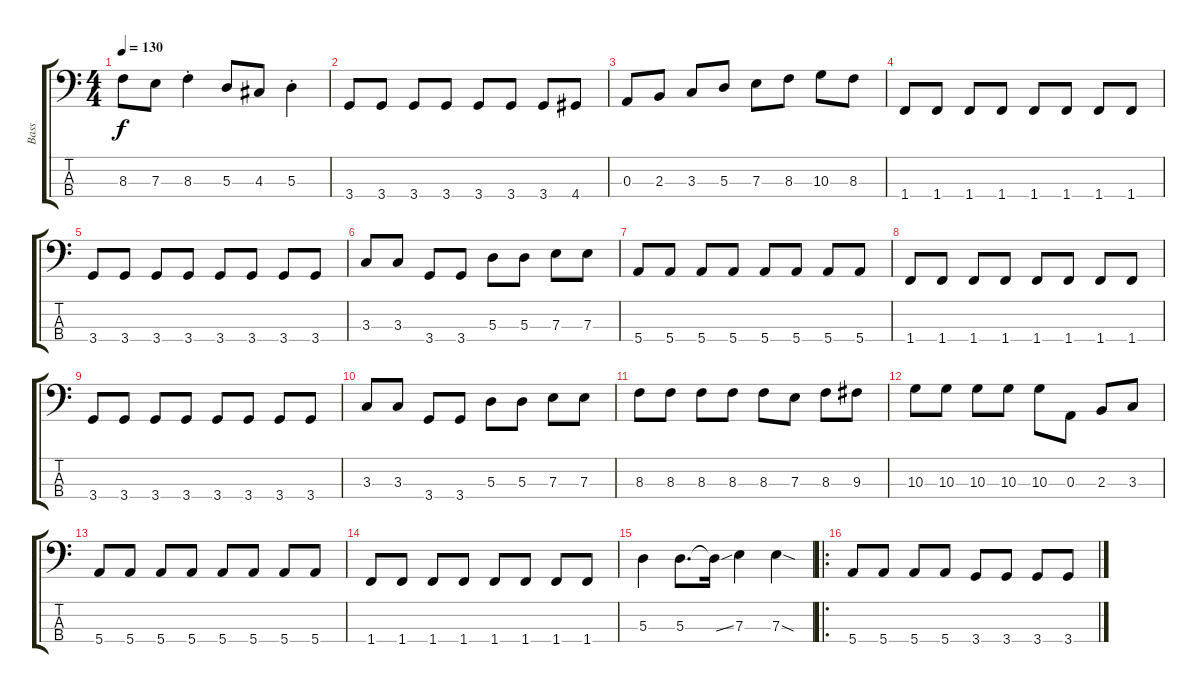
\track ("Bass" "Bass") {instrument electricbasspick}
\staff {score tabs}
\tuning (G2 D2 A1 E1) {hide}
\ts (4 4)
\tempo 130
\clef f4
\ks c
8.3.8{dy f} 7.3.8 8.3{st}.4 5.3.8 4.3.8 5.3{st}.4 |
3.4.8 3.4.8 3.4.8 3.4.8 3.4.8 3.4.8 3.4.8 4.4.8 |
0.3.8 2.3.8 3.3.8 5.3.8 7.3.8 8.3.8 10.3.8 8.3.8 |
1.4.8 1.4.8 1.4.8 1.4.8 1.4.8 1.4.8 1.4.8 1.4.8 |
3.4.8 3.4.8 3.4.8 3.4.8 3.4.8 3.4.8 3.4.8 3.4.8 |
3.3.8 3.3.8 3.4.8 3.4.8 5.3.8 5.3.8 7.3.8 7.3.8 |
5.4.8 5.4.8 5.4.8 5.4.8 5.4.8 5.4.8 5.4.8 5.4.8 |
1.4.8 1.4.8 1.4.8 1.4.8 1.4.8 1.4.8 1.4.8 1.4.8 |
3.4.8 3.4.8 3.4.8 3.4.8 3.4.8 3.4.8 3.4.8 3.4.8 |
3.3.8 3.3.8 3.4.8 3.4.8 5.3.8 5.3.8 7.3.8 7.3.8 |
8.3.8 8.3.8 8.3.8 8.3.8 8.3.8 7.3.8 8.3.8 9.3.8 |
10.3.8 10.3.8 10.3.8 10.3.8 10.3.8 0.3.8 2.3.8 3.3.8 |
5.4.8 5.4.8 5.4.8 5.4.8 5.4.8 5.4.8 5.4.8 5.4.8 |
1.4.8 1.4.8 1.4.8 1.4.8 1.4.8 1.4.8 1.4.8 1.4.8 |
5.3.4 5.3.8{d} 5.3{ss t}.16 7.3.4 7.3{sod}.4 |
\ro
5.4.8 5.4.8 5.4.8 5.4.8 3.4.8 3.4.8 3.4.8 3.4.8
